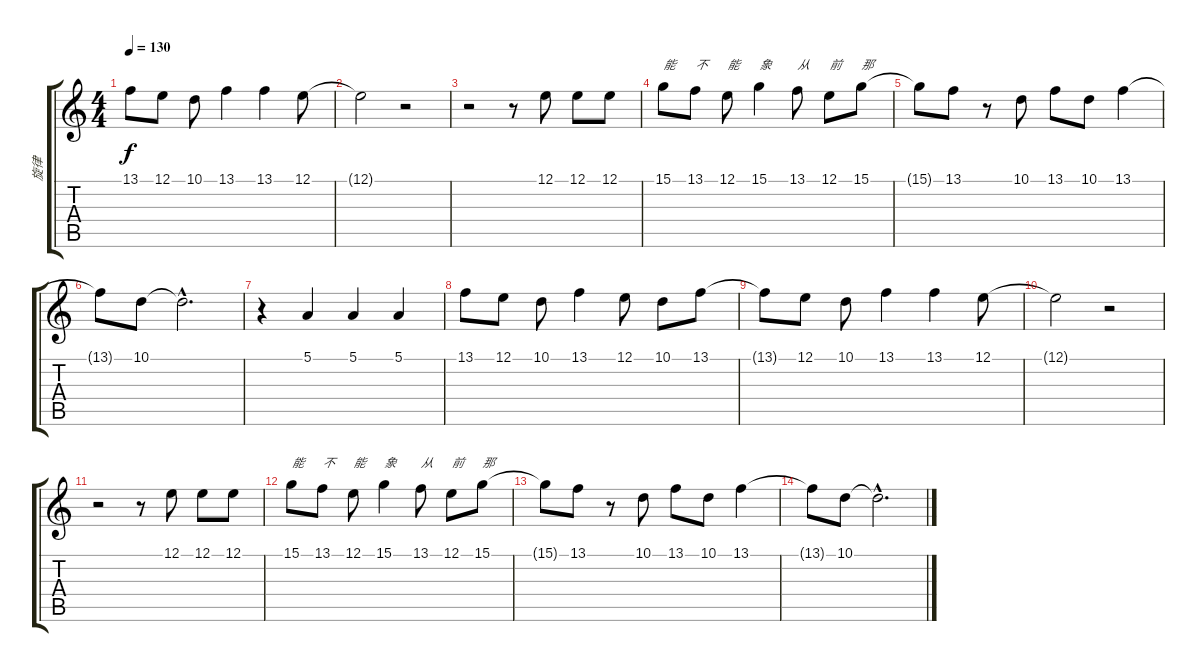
\track ("旋律" "旋律") {instrument flute}
\staff {score tabs}
\tuning (E4 B3 G3 D3 A2 E2) {hide}
\ts (4 4)
\tempo 130
\clef g2
\ks c
13.1{t}.8{dy f} 12.1.8 10.1.8 13.1.4 13.1.4 12.1.8 |
12.1{t}.2 r.2 |
r.2 r.8 12.1.8 12.1.8 12.1.8 |
15.1.8{txt "能"} 13.1.8{txt "不"} 12.1.8{txt "能"} 15.1.4{txt "象"} 13.1.8{txt "从"} 12.1.8{txt "前"} 15.1.8{txt "那"} |
15.1{t}.8 13.1.8 r.8 10.1.8 13.1.8 10.1.8 13.1.4 |
13.1{t}.8 10.1.8 10.1{hac t}.2{d} |
r.4 5.1.4 5.1.4 5.1.4 |
13.1.8 12.1.8 10.1.8 13.1.4 12.1.8 10.1.8 13.1.8 |
13.1{t}.8 12.1.8 10.1.8 13.1.4 13.1.4 12.1.8 |
12.1{t}.2 r.2 |
r.2 r.8 12.1.8 12.1.8 12.1.8 |
15.1.8{txt "能"} 13.1.8{txt "不"} 12.1.8{txt "能"} 15.1.4{txt "象"} 13.1.8{txt "从"} 12.1.8{txt "前"} 15.1.8{txt "那"} |
15.1{t}.8 13.1.8 r.8 10.1.8 13.1.8 10.1.8 13.1.4 |
13.1{t}.8 10.1.8 10.1{hac t}.2{d}
